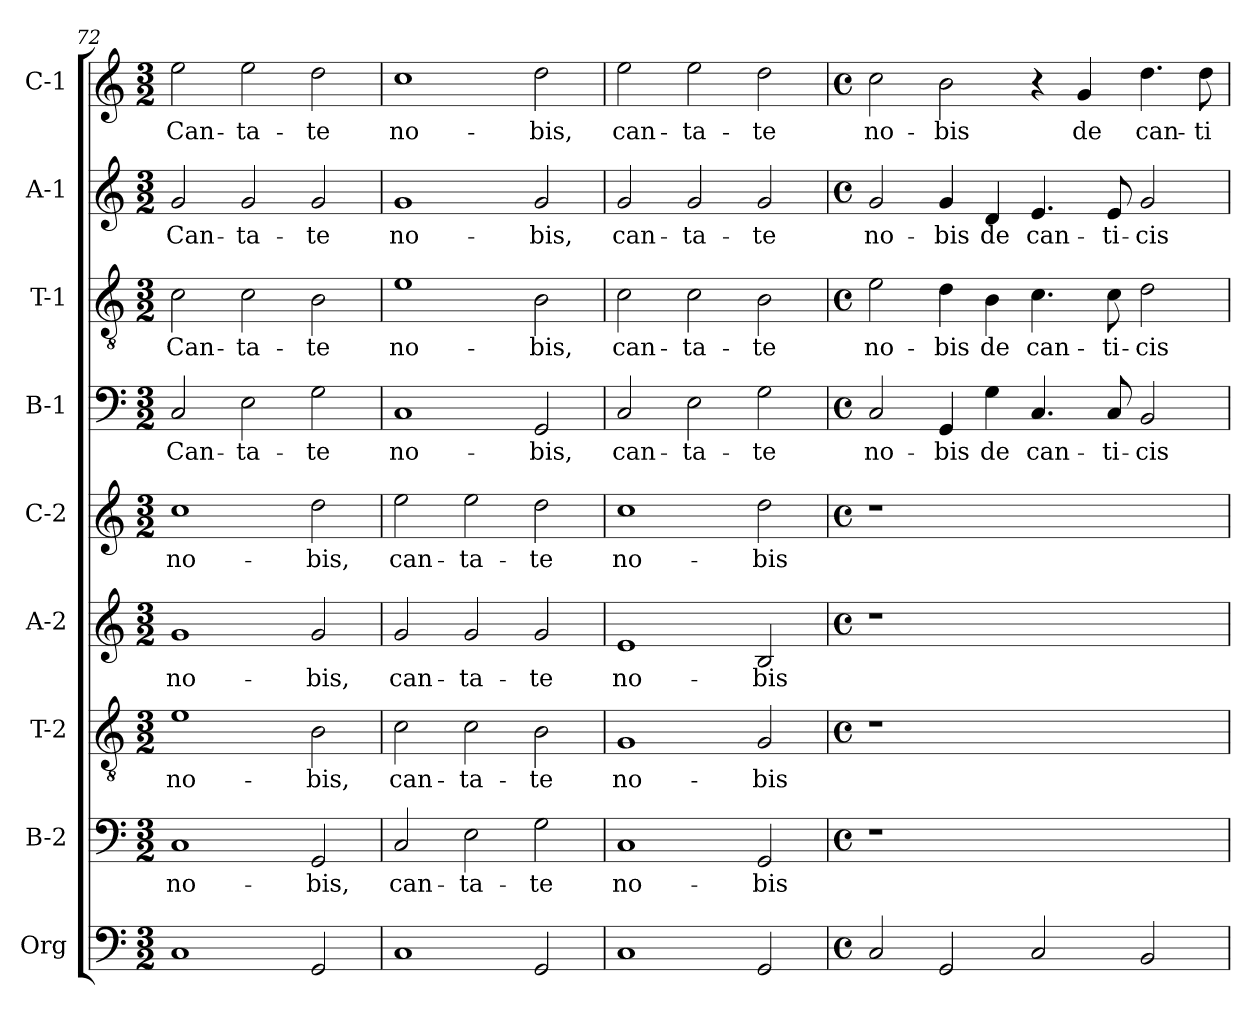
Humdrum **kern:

**kern	**kern	**text	**kern	**text	**kern	**text	**kern	**text	**kern	**text	**kern	**text	**kern	**text	**kern	**text
*part9	*part8	*part8	*part7	*part7	*part6	*part6	*part5	*part5	*part4	*part4	*part3	*part3	*part2	*part2	*part1	*part1
*staff9	*staff8	*staff8	*staff7	*staff7	*staff6	*staff6	*staff5	*staff5	*staff4	*staff4	*staff3	*staff3	*staff2	*staff2	*staff1	*staff1
*I"Org	*I"B-2	*	*I"T-2	*	*I"A-2	*	*I"C-2	*	*I"B-1	*	*I"T-1	*	*I"A-1	*	*I"C-1	*
*clefF4	*clefF4	*	*clefGv2	*	*clefG2	*	*clefG2	*	*clefF4	*	*clefGv2	*	*clefG2	*	*clefG2	*
*k[]	*k[]	*	*k[]	*	*k[]	*	*k[]	*	*k[]	*	*k[]	*	*k[]	*	*k[]	*
*C:	*C:	*	*C:	*	*C:	*	*C:	*	*C:	*	*C:	*	*C:	*	*C:	*
*M3/2	*M3/2	*	*M3/2	*	*M3/2	*	*M3/2	*	*M3/2	*	*M3/2	*	*M3/2	*	*M3/2	*
=72	=72	=72	=72	=72	=72	=72	=72	=72	=72	=72	=72	=72	=72	=72	=72	=72
!	!	!LO:LY:b	!	!LO:LY:b	!	!LO:LY:b	!	!LO:LY:b	!	!LO:LY:b	!	!LO:LY:b	!	!LO:LY:b	!	!LO:LY:b
1C	1C	no-	1e	no-	1g	no-	1cc	no-	2C/	Can-	2c\	Can-	2g/	Can-	2ee\	Can-
!	!	!	!	!	!	!	!	!	!	!LO:LY:b	!	!LO:LY:b	!	!LO:LY:b	!	!LO:LY:b
.	.	.	.	.	.	.	.	.	2E\	-ta-	2c\	-ta-	2g/	-ta-	2ee\	-ta-
!	!	!LO:LY:b	!	!LO:LY:b	!	!LO:LY:b	!	!LO:LY:b	!	!LO:LY:b	!	!LO:LY:b	!	!LO:LY:b	!	!LO:LY:b
2GG/	2GG/	-bis,	2B\	-bis,	2g/	-bis,	2dd\	-bis,	2G\	-te	2B\	-te	2g/	-te	2dd\	-te
=73	=73	=73	=73	=73	=73	=73	=73	=73	=73	=73	=73	=73	=73	=73	=73	=73
!	!	!LO:LY:b	!	!LO:LY:b	!	!LO:LY:b	!	!LO:LY:b	!	!LO:LY:b	!	!LO:LY:b	!	!LO:LY:b	!	!LO:LY:b
1C	2C/	can-	2c\	can-	2g/	can-	2ee\	can-	1C	no-	1e	no-	1g	no-	1cc	no-
!	!	!LO:LY:b	!	!LO:LY:b	!	!LO:LY:b	!	!LO:LY:b	!	!	!	!	!	!	!	!
.	2E\	-ta-	2c\	-ta-	2g/	-ta-	2ee\	-ta-	.	.	.	.	.	.	.	.
!	!	!LO:LY:b	!	!LO:LY:b	!	!LO:LY:b	!	!LO:LY:b	!	!LO:LY:b	!	!LO:LY:b	!	!LO:LY:b	!	!LO:LY:b
2GG/	2G\	-te	2B\	-te	2g/	-te	2dd\	-te	2GG/	-bis,	2B\	-bis,	2g/	-bis,	2dd\	-bis,
=74	=74	=74	=74	=74	=74	=74	=74	=74	=74	=74	=74	=74	=74	=74	=74	=74
!	!	!LO:LY:b	!	!LO:LY:b	!	!LO:LY:b	!	!LO:LY:b	!	!LO:LY:b	!	!LO:LY:b	!	!LO:LY:b	!	!LO:LY:b
1C	1C	no-	1G	no-	1e	no-	1cc	no-	2C/	can-	2c\	can-	2g/	can-	2ee\	can-
!	!	!	!	!	!	!	!	!	!	!LO:LY:b	!	!LO:LY:b	!	!LO:LY:b	!	!LO:LY:b
.	.	.	.	.	.	.	.	.	2E\	-ta-	2c\	-ta-	2g/	-ta-	2ee\	-ta-
!	!	!LO:LY:b	!	!LO:LY:b	!	!LO:LY:b	!	!LO:LY:b	!	!LO:LY:b	!	!LO:LY:b	!	!LO:LY:b	!	!LO:LY:b
2GG/	2GG/	-bis	2G/	-bis	2B/	-bis	2dd\	-bis	2G\	-te	2B\	-te	2g/	-te	2dd\	-te
=75	=75	=75	=75	=75	=75	=75	=75	=75	=75	=75	=75	=75	=75	=75	=75	=75
*M4/4	*M4/4	*	*M4/4	*	*M4/4	*	*M4/4	*	*M4/4	*	*M4/4	*	*M4/4	*	*M4/4	*
*met(c)	*met(c)	*	*met(c)	*	*met(c)	*	*met(c)	*	*met(c)	*	*met(c)	*	*met(c)	*	*met(c)	*
!	!	!	!	!	!	!	!	!	!	!LO:LY:b	!	!LO:LY:b	!	!LO:LY:b	!	!LO:LY:b
2C/	1r	.	1r	.	1r	.	1r	.	2C/	no-	2e\	no-	2g/	no-	2cc\	no-
!	!	!	!	!	!	!	!	!	!	!LO:LY:b	!	!LO:LY:b	!	!LO:LY:b	!	!LO:LY:b
2GG/	.	.	.	.	.	.	.	.	4GG/	-bis	4d\	-bis	4g/	-bis	2b\	-bis
!	!	!	!	!	!	!	!	!	!	!LO:LY:b	!	!LO:LY:b	!	!LO:LY:b	!	!
.	.	.	.	.	.	.	.	.	4G\	de	4B\	de	4d/	de	.	.
!	!	!	!	!	!	!	!	!	!	!LO:LY:b	!	!LO:LY:b	!	!LO:LY:b	!	!
2C/	1ryy	.	1ryy	.	1ryy	.	1ryy	.	4.C/	can-	4.c\	can-	4.e/	can-	4r	.
!	!	!	!	!	!	!	!	!	!	!	!	!	!	!	!	!LO:LY:b
.	.	.	.	.	.	.	.	.	.	.	.	.	.	.	4g/	de
!	!	!	!	!	!	!	!	!	!	!LO:LY:b	!	!LO:LY:b	!	!LO:LY:b	!	!
.	.	.	.	.	.	.	.	.	8C/	-ti-	8c\	-ti-	8e/	-ti-	.	.
!	!	!	!	!	!	!	!	!	!	!LO:LY:b	!	!LO:LY:b	!	!LO:LY:b	!	!LO:LY:b
2BB/	.	.	.	.	.	.	.	.	2BB/	-cis	2d\	-cis	2g/	-cis	4.dd\	can-
!	!	!	!	!	!	!	!	!	!	!	!	!	!	!	!	!LO:LY:b
.	.	.	.	.	.	.	.	.	.	.	.	.	.	.	8dd\	-ti-
=	=	=	=	=	=	=	=	=	=	=	=	=	=	=	=	=
*-	*-	*-	*-	*-	*-	*-	*-	*-	*-	*-	*-	*-	*-	*-	*-	*-
